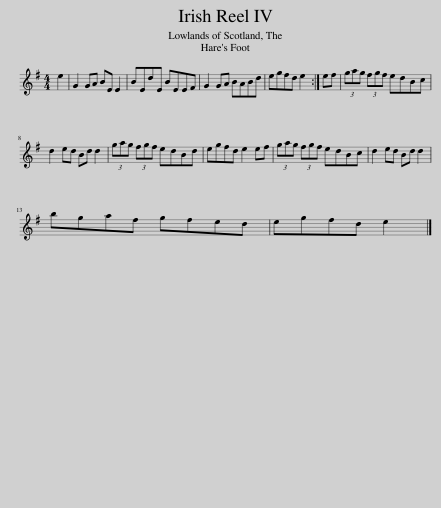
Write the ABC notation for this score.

X:1
L:1/8
M:4/4
I:linebreak $
K:Emin
V:1 treble
V:1
 e2 | G2 GA BE E2 | BEdE BEEF | G2 GA BABd | egfd e2 :| %5
 ef | (3gag (3fgf edBc |$ d2 ed Bd d2 | (3gag (3fgf edBd | egfd e2 ef | %10
 (3gag (3fgf edBc | d2 ed Bd d2 |$ bgaf gfed | egfd e2 |] %14
